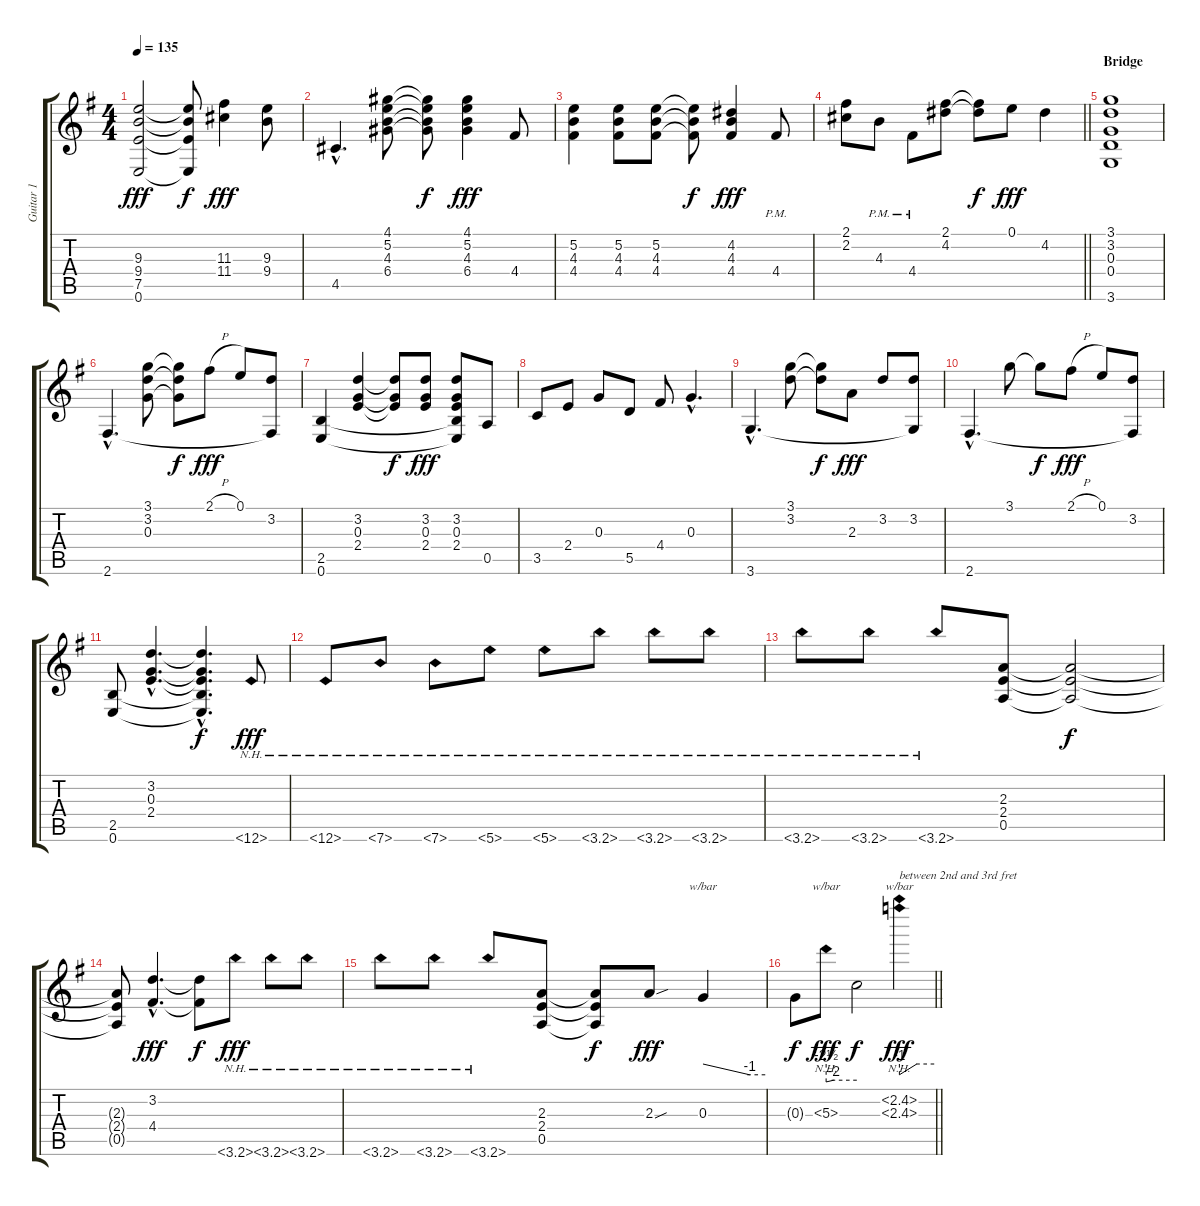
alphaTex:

\track ("Guitar 1" "Guitar 1") {instrument distortionguitar}
\staff {score tabs}
\tuning (E4 B3 G3 D3 A2 E2) {hide}
\ts (4 4)
\tempo 135
\clef g2
\ks g
(9.3 9.4 7.5 0.6).2{dy fff} (9.3{t} 9.4{t} 7.5{t} 0.6{t}).8{dy f} (11.3 11.4).4{dy fff} (9.3 9.4).8 |
4.5{hac}.4{d} (4.1 5.2 4.3 6.4).8 (4.1{t} 5.2{t} 4.3{t} 6.4{t}).8{dy f} (4.1 5.2 4.3 6.4).4{dy fff} 4.4.8 |
(5.2 4.3 4.4).4 (5.2 4.3 4.4).8 (5.2 4.3 4.4).8 (5.2{t} 4.3{t} 4.4{t}).8{dy f} (4.2 4.3 4.4).4{dy fff} 4.4{pm}.8 |
\barLineRight lightlight
(2.1 2.2).8 4.3{pm}.8 4.4{pm}.8 (2.1 4.2).8 (2.1{t} 4.2{t}).8{dy f} 0.1.8{dy fff} 4.2.4 |
\section ("" "Bridge")
(3.1 3.2 0.3 0.4 3.6).1 |
2.6{hac}.4{d} (3.1 3.2 0.3).8 (3.1{t} 3.2{t} 0.3{t}).8{dy f} 2.1{h}.8{dy fff} 0.1.8 (3.2 2.6{t}).8 |
(2.5 0.6).4 (3.2 0.3 2.4).4 (3.2{t} 0.3{t} 2.4{t}).8{dy f} (3.2 0.3 2.4).8{dy fff} (3.2 0.3 2.4 2.5{t} 0.6{t}).8 0.5.8 |
3.5.8 2.4.8 0.3.8 5.5.8 4.4.8 0.3{hac}.4{d} |
3.6{hac}.4{d} (3.1 3.2).8 (3.1{t} 3.2{t}).8{dy f} 2.3.8{dy fff} 3.2.8 (3.2 3.6{t}).8 |
2.6{hac}.4{d} 3.1.8 3.1{t}.8{dy f} 2.1{h}.8{dy fff} 0.1.8 (3.2 2.6{t}).8 |
(2.5 0.6).8 (3.2{hac} 0.3{hac} 2.4{hac}).4{d} (3.2{hac t} 0.3{hac t} 2.4{hac t} 2.5{hac t} 0.6{hac t}).4{d dy f} 12.6{nh}.8{dy fff} |
12.6{nh}.8 7.6{nh}.8 7.6{nh}.8 5.6{nh}.8 5.6{nh}.8 3.6{nh}.8{volume 0} 3.6{nh}.8 3.6{nh}.8 |
3.6{nh}.8 3.6{nh}.8 3.6{nh}.8 (2.3 2.4 0.5).8{volume 13} (2.3{t} 2.4{t} 0.5{t}).2{dy f} |
(2.3{t} 2.4{t} 0.5{t}).8 (3.2{hac} 4.4{hac}).4{d dy fff} (3.2{t} 4.4{t}).8{dy f} 3.6{nh}.8{dy fff volume 0} 3.6{nh}.8 3.6{nh}.8 |
3.6{nh}.8 3.6{nh}.8 3.6{nh}.8 (2.3 2.4 0.5).8{volume 13} (2.3{t} 2.4{t} 0.5{t}).8{dy f} 2.3{sou}.8{dy fff} 0.3.4{tbe (custom default 0 0 45 -4 60 -4)} |
\barLineRight lightlight
0.3{t}.8{dy f} 5.3{nh}.8{tbe (custom default 0 -10 15 -8 60 -8) dy fff} 5.3{t}.2{dy f} (2.2{nh} 2.3{nh}).4{tbe (custom default 0 -4 30 0 60 0) txt "between 2nd and 3rd fret" dy fff volume 0}
